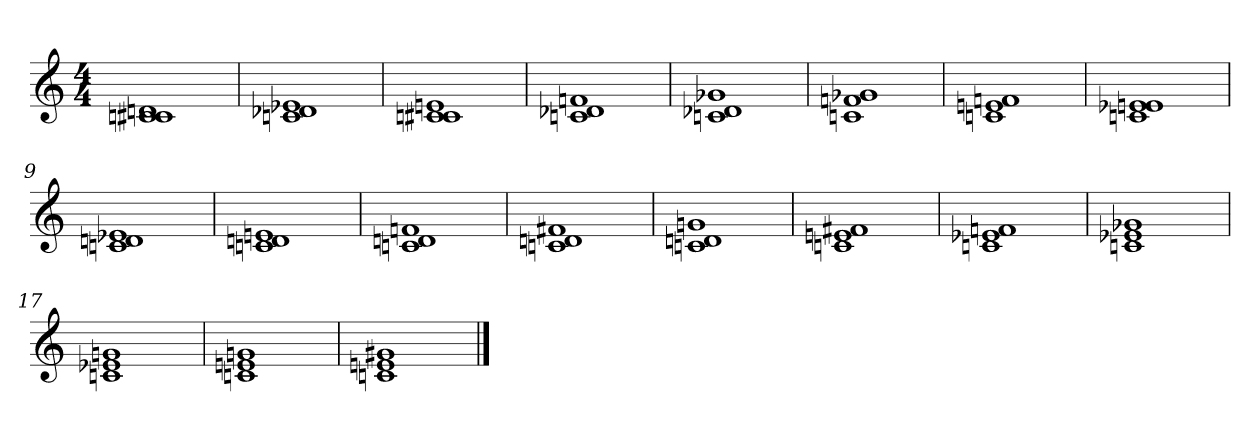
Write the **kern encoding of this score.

**kern
*part1
*staff1
*clefG2
*k[]
*M4/4
=1
1cn 1c#X 1dn
=2
1cn 1d-X 1e-X
=3
1cn 1c#X 1en
=4
1cn 1d-X 1fn
=5
1cn 1d-X 1g-X
=6
1cn 1fn 1g-X
=7
1cn 1en 1fn
=8
1cn 1e-X 1en
=9
1cn 1dn 1e-X
=10
1cn 1dn 1en
!!LO:LB:g=z
=11
1cn 1dn 1fn
=12
1cn 1dn 1f#X
=13
1cn 1dn 1gn
=14
1cn 1en 1f#X
=15
1cn 1e-X 1fn
=16
1cn 1e-X 1g-X
=17
1cn 1e-X 1gn
=18
1cn 1en 1gn
=19
1cn 1en 1g#X
==
*-
